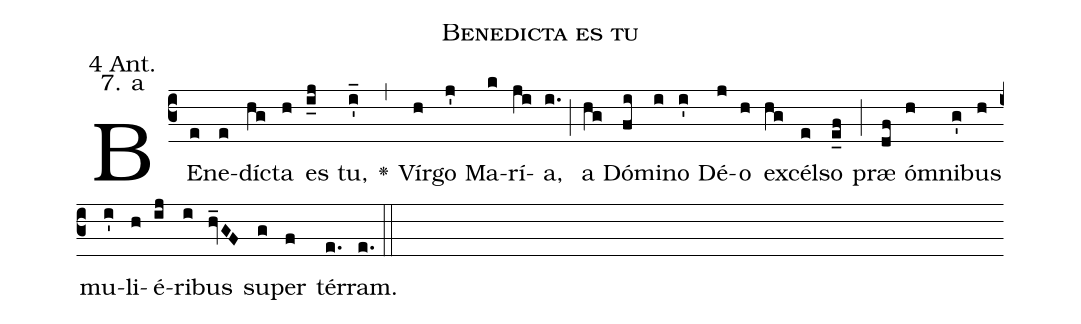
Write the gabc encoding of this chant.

name: Benedicta es tu;
office-part: 4 Antiphon;
mode: 7a;
annotation: 4 Ant.;
annotation: 7. a;
def-m1:}{\greseteolcustos{manual}{;
def-m2:\ifx\breakbeforeEuouae\undefined\else;
def-m3:\fi}	\ifx\noeuouae\undefined\def\noeuouae{F}\fi	\if\noeuouae F{;
def-m4:}\fi;
%%
% The syntax in this part is called gabc. Please refer to http://home.gna.org/gregorio/gabc/#basis

(c3)BE(e)ne(e)dí(hg)cta(h) es(i_j) tu,(i'_) <v>\greheightstar</v>(,)
Vír(h)go(j') Ma(k)rí(ji)a,(i.) (;)
a(hg) Dó(fi)mi(i)no(i') Dé(j)o(h) ex(hg)cél(e)so(e_f) (;)
præ(df) óm(h)ni(g')bus(h) mu(i')li(h)é(ij)ri(i)bus(hv_GF) su(g)per(f) tér(e.[em1])ram.(e.) (::[em2]z[em3])

E(i) u(i) o(j) u(i) a(h) e.(gf..) (::[em4])
